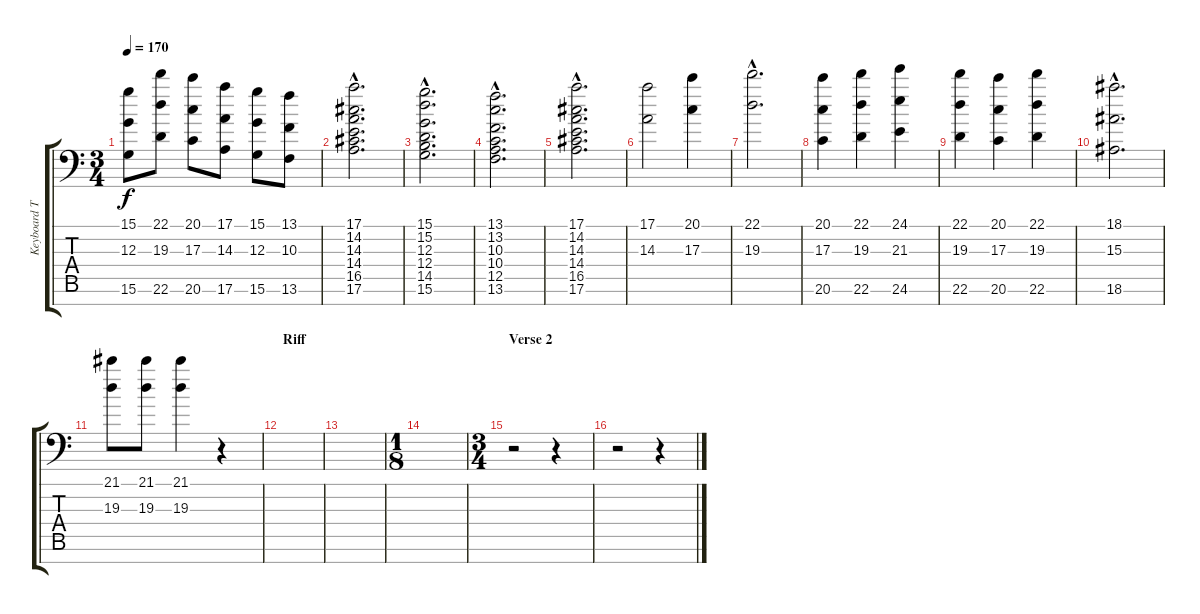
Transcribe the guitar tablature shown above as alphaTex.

\track ("Keyboard Three" "Keyboard T") {instrument stringensemble1}
\staff {score tabs}
\tuning (E4 B3 G3 D3 A2 E2 C-1) {hide}
\ts (3 4)
\tempo 170
\clef f4
\ks c
(15.1 12.3 15.6).8{dy f} (22.1 19.3 22.6).8 (20.1 17.3 20.6).8 (17.1 14.3 17.6).8 (15.1 12.3 15.6).8 (13.1 10.3 13.6).8 |
(17.1{hac} 14.2{hac} 14.3{hac} 14.4{hac} 16.5{hac} 17.6{hac}).2{d} |
(15.1{hac} 15.2{hac} 12.3{hac} 12.4{hac} 14.5{hac} 15.6{hac}).2{d} |
(13.1{hac} 13.2{hac} 10.3{hac} 10.4{hac} 12.5{hac} 13.6{hac}).2{d} |
(17.1{hac} 14.2{hac} 14.3{hac} 14.4{hac} 16.5{hac} 17.6{hac}).2{d} |
(17.1 14.3).2 (20.1 17.3).4 |
(22.1{hac} 19.3{hac}).2{d} |
(20.1 17.3 20.6).4 (22.1 19.3 22.6).4 (24.1 21.3 24.6).4 |
(22.1 19.3 22.6).4 (20.1 17.3 20.6).4 (22.1 19.3 22.6).4 |
(18.1{hac} 15.3{hac} 18.6{hac}).2{d} |
(21.1 19.3).8 (21.1 19.3).8 (21.1 19.3).4 r.4 |
\section ("" "Riff")
|
|
\ts (1 8)
|
\ts (3 4)
\section ("" "Verse 2")
r.2 r.4 |
r.2 r.4
